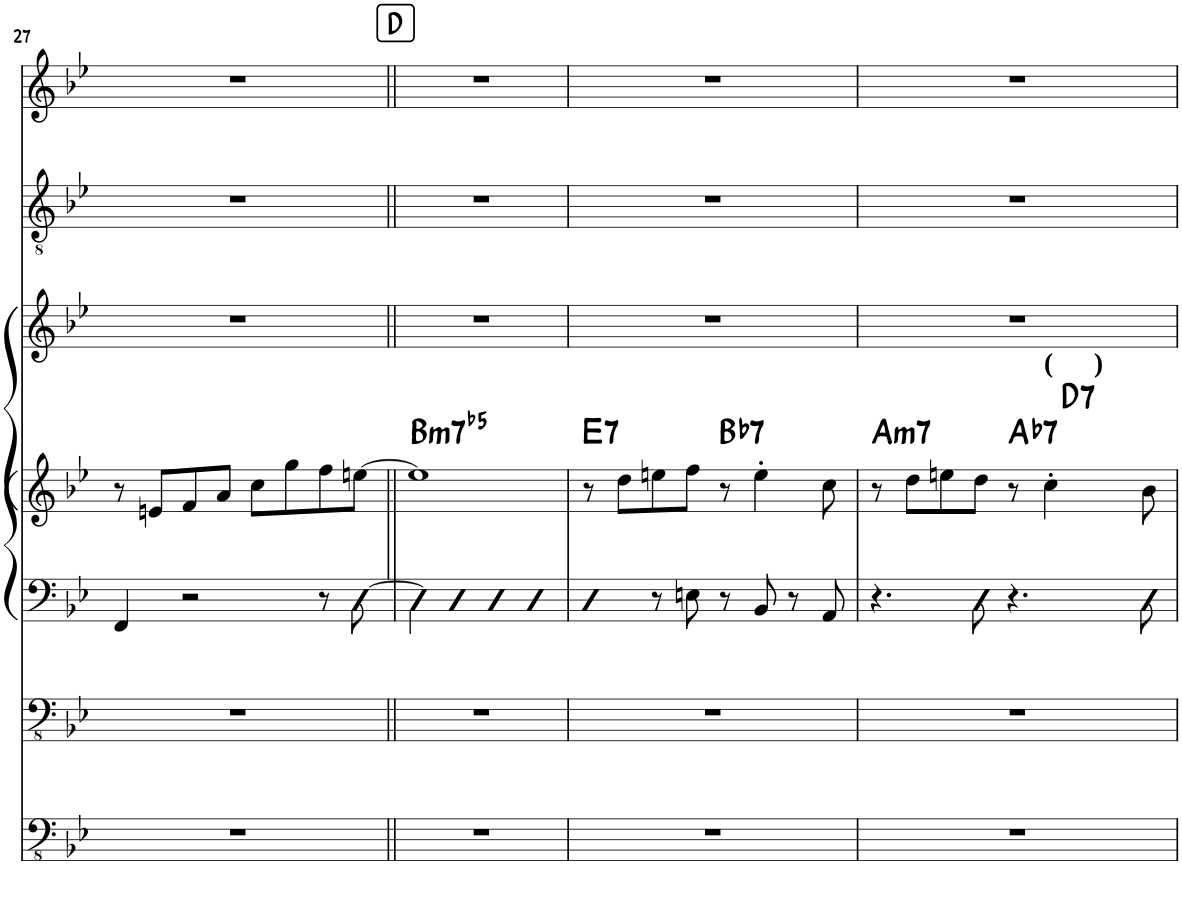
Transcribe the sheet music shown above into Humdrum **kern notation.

**kern	**kern	**harte
*part1	*part1	*part1
*staff2	*staff1	*
*I"Piano	*	*
*I'Pno	*	*
!!LO:PB:g=z
*clefF4	*clefG2	*
*k[b-e-]	*k[b-e-]	*
*M4/4	*M4/4	*
=27	=27	=27
4FF/	8r	.
.	8en/L	.
2r	8f/	.
.	8a/J	.
.	8cc\L	.
.	8gg\	.
8r	8ff\	.
[8D\	[8een\J	.
=28||	=28||	=28||
!	!	!LO:H:kt=m7b5
4D\]	1ee]	B:hdim7
4D	.	.
4D	.	.
4D	.	.
=29	=29	=29
!	!	!LO:H:kt=7
4D	8r	E:7
.	8dd\L	.
8r	8een\	.
8En\	8ff\J	.
!	!	!LO:H:kt=7
8r	8r	Bb:7
8BB-/	4ee'\	.
8r	.	.
8AA/	8cc\	.
=30	=30	=30
*	*^	*
!	!	!	!LO:H:kt=m7
4.r	8r	2.ryy	A:min7
.	8dd\L	.	.
.	8een\	.	.
8D\	8dd\J	.	.
!	!	!	!LO:H:kt=7
4.r	8r	.	Ab:7
.	4cc'\	.	.
!	!	!LO:TX:a:B:t=(      )	!LO:H:kt=7
.	.	4ryy	D:7
8D\	8b-\	.	.
*	*v	*v	*
=	=	=
*-	*-	*-
